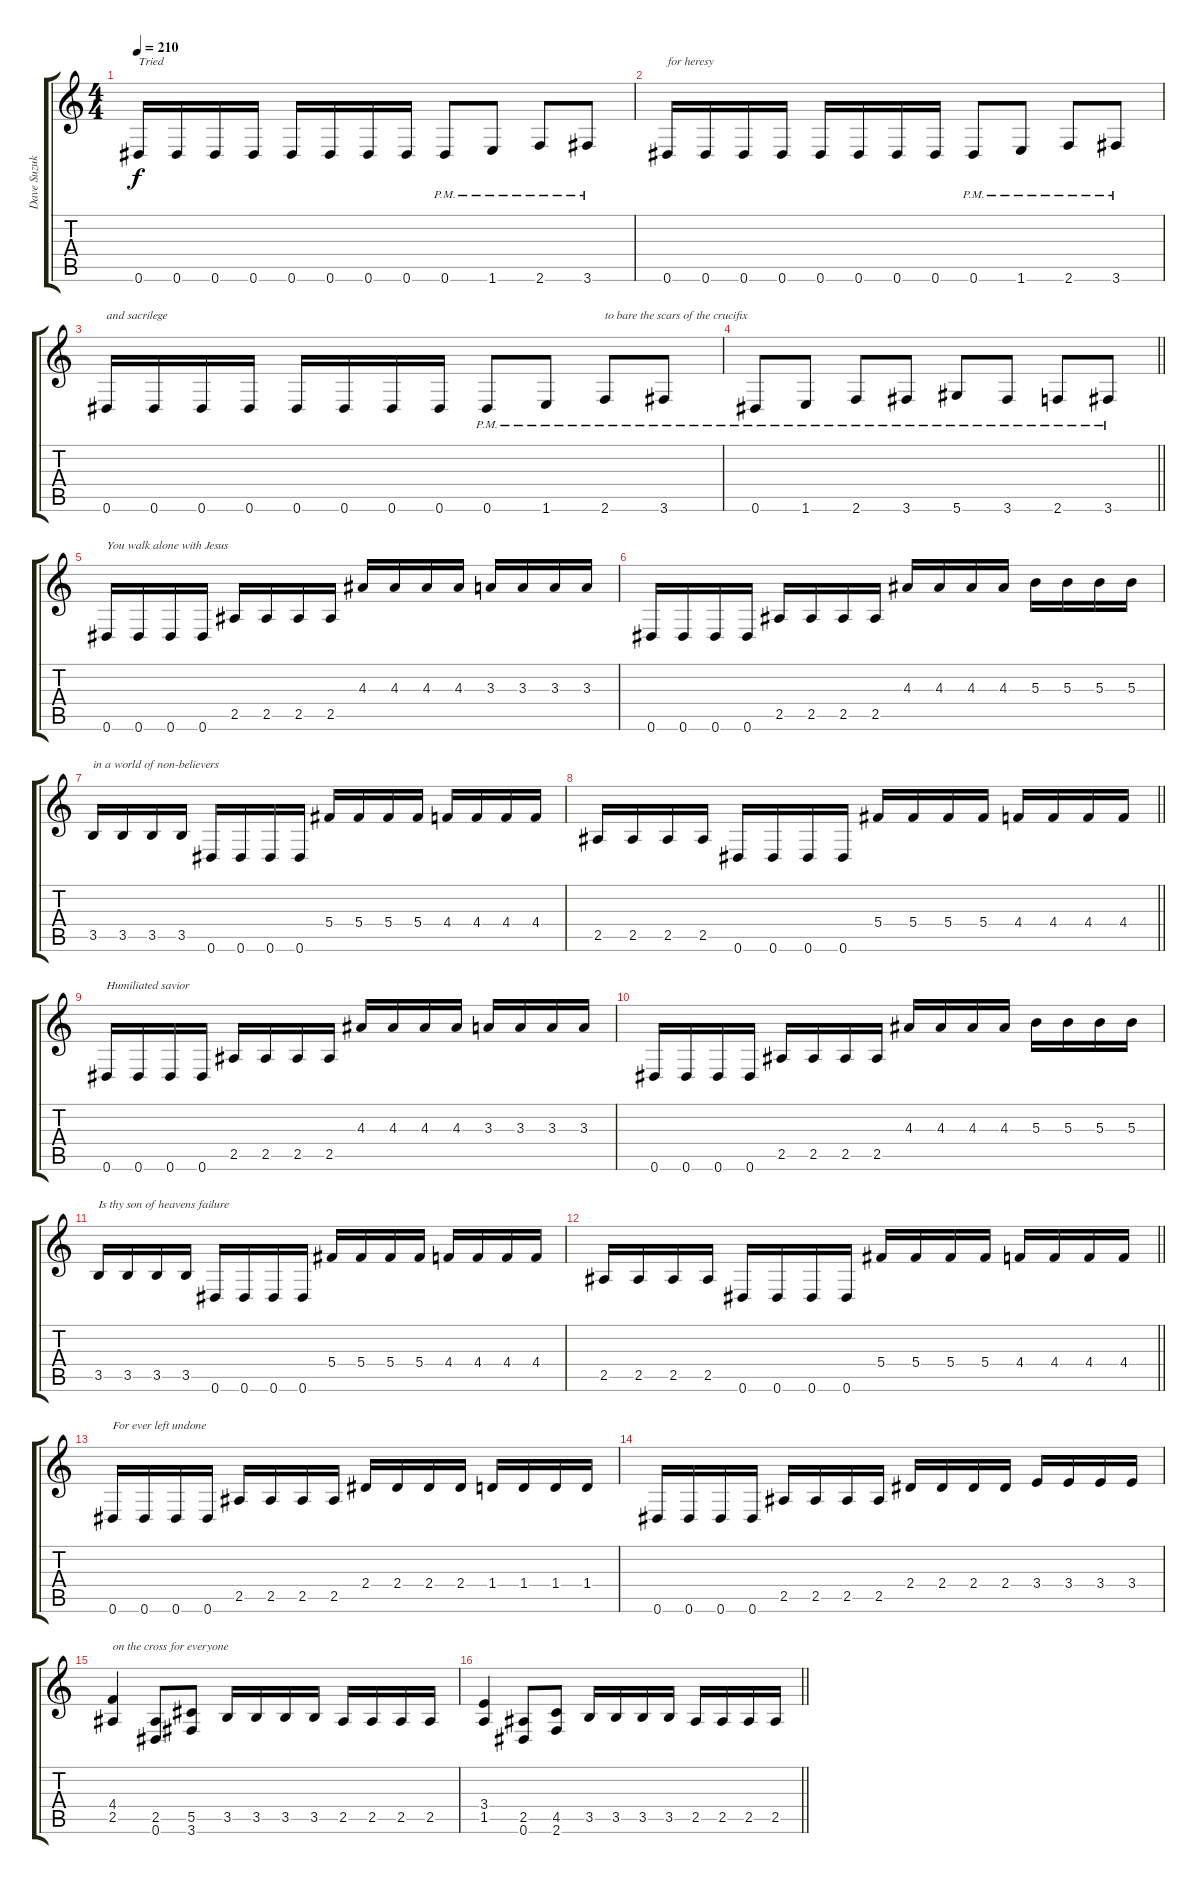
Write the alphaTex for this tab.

\track ("Dave Suzuki" "Dave Suzuk") {instrument distortionguitar}
\staff {score tabs}
\tuning (Eb4 Bb3 Gb3 Db3 Ab2 Eb2) {hide}
\ts (4 4)
\tempo 210
\clef g2
\ks c
0.6.16{txt "Tried" dy f} 0.6.16 0.6.16 0.6.16 0.6.16 0.6.16 0.6.16 0.6.16 0.6{pm}.8 1.6{pm}.8 2.6{pm}.8 3.6{pm}.8 |
0.6.16{txt "for heresy"} 0.6.16 0.6.16 0.6.16 0.6.16 0.6.16 0.6.16 0.6.16 0.6{pm}.8 1.6{pm}.8 2.6{pm}.8 3.6{pm}.8 |
0.6.16{txt "and sacrilege"} 0.6.16 0.6.16 0.6.16 0.6.16 0.6.16 0.6.16 0.6.16 0.6{pm}.8 1.6{pm}.8 2.6{pm}.8{txt "to bare the scars of the crucifix"} 3.6{pm}.8 |
\barLineRight lightlight
0.6{pm}.8 1.6{pm}.8 2.6{pm}.8 3.6{pm}.8 5.6{pm}.8 3.6{pm}.8 2.6{pm}.8 3.6{pm}.8 |
0.6.16{txt "You walk alone with Jesus"} 0.6.16 0.6.16 0.6.16 2.5.16 2.5.16 2.5.16 2.5.16 4.3.16 4.3.16 4.3.16 4.3.16 3.3.16 3.3.16 3.3.16 3.3.16 |
0.6.16 0.6.16 0.6.16 0.6.16 2.5.16 2.5.16 2.5.16 2.5.16 4.3.16 4.3.16 4.3.16 4.3.16 5.3.16 5.3.16 5.3.16 5.3.16 |
3.5.16{txt "in a world of non-believers"} 3.5.16 3.5.16 3.5.16 0.6.16 0.6.16 0.6.16 0.6.16 5.4.16 5.4.16 5.4.16 5.4.16 4.4.16 4.4.16 4.4.16 4.4.16 |
\barLineRight lightlight
2.5.16 2.5.16 2.5.16 2.5.16 0.6.16 0.6.16 0.6.16 0.6.16 5.4.16 5.4.16 5.4.16 5.4.16 4.4.16 4.4.16 4.4.16 4.4.16 |
0.6.16{txt "Humiliated savior"} 0.6.16 0.6.16 0.6.16 2.5.16 2.5.16 2.5.16 2.5.16 4.3.16 4.3.16 4.3.16 4.3.16 3.3.16 3.3.16 3.3.16 3.3.16 |
0.6.16 0.6.16 0.6.16 0.6.16 2.5.16 2.5.16 2.5.16 2.5.16 4.3.16 4.3.16 4.3.16 4.3.16 5.3.16 5.3.16 5.3.16 5.3.16 |
3.5.16{txt "Is thy son of heavens failure"} 3.5.16 3.5.16 3.5.16 0.6.16 0.6.16 0.6.16 0.6.16 5.4.16 5.4.16 5.4.16 5.4.16 4.4.16 4.4.16 4.4.16 4.4.16 |
\barLineRight lightlight
2.5.16 2.5.16 2.5.16 2.5.16 0.6.16 0.6.16 0.6.16 0.6.16 5.4.16 5.4.16 5.4.16 5.4.16 4.4.16 4.4.16 4.4.16 4.4.16 |
0.6.16{txt "For ever left undone"} 0.6.16 0.6.16 0.6.16 2.5.16 2.5.16 2.5.16 2.5.16 2.4.16 2.4.16 2.4.16 2.4.16 1.4.16 1.4.16 1.4.16 1.4.16 |
0.6.16 0.6.16 0.6.16 0.6.16 2.5.16 2.5.16 2.5.16 2.5.16 2.4.16 2.4.16 2.4.16 2.4.16 3.4.16 3.4.16 3.4.16 3.4.16 |
(4.4 2.5).4{txt "on the cross for everyone"} (2.5 0.6).8 (5.5 3.6).8 3.5.16 3.5.16 3.5.16 3.5.16 2.5.16 2.5.16 2.5.16 2.5.16 |
\barLineRight lightlight
(3.4 1.5).4 (2.5 0.6).8 (4.5 2.6).8 3.5.16 3.5.16 3.5.16 3.5.16 2.5.16 2.5.16 2.5.16 2.5.16
